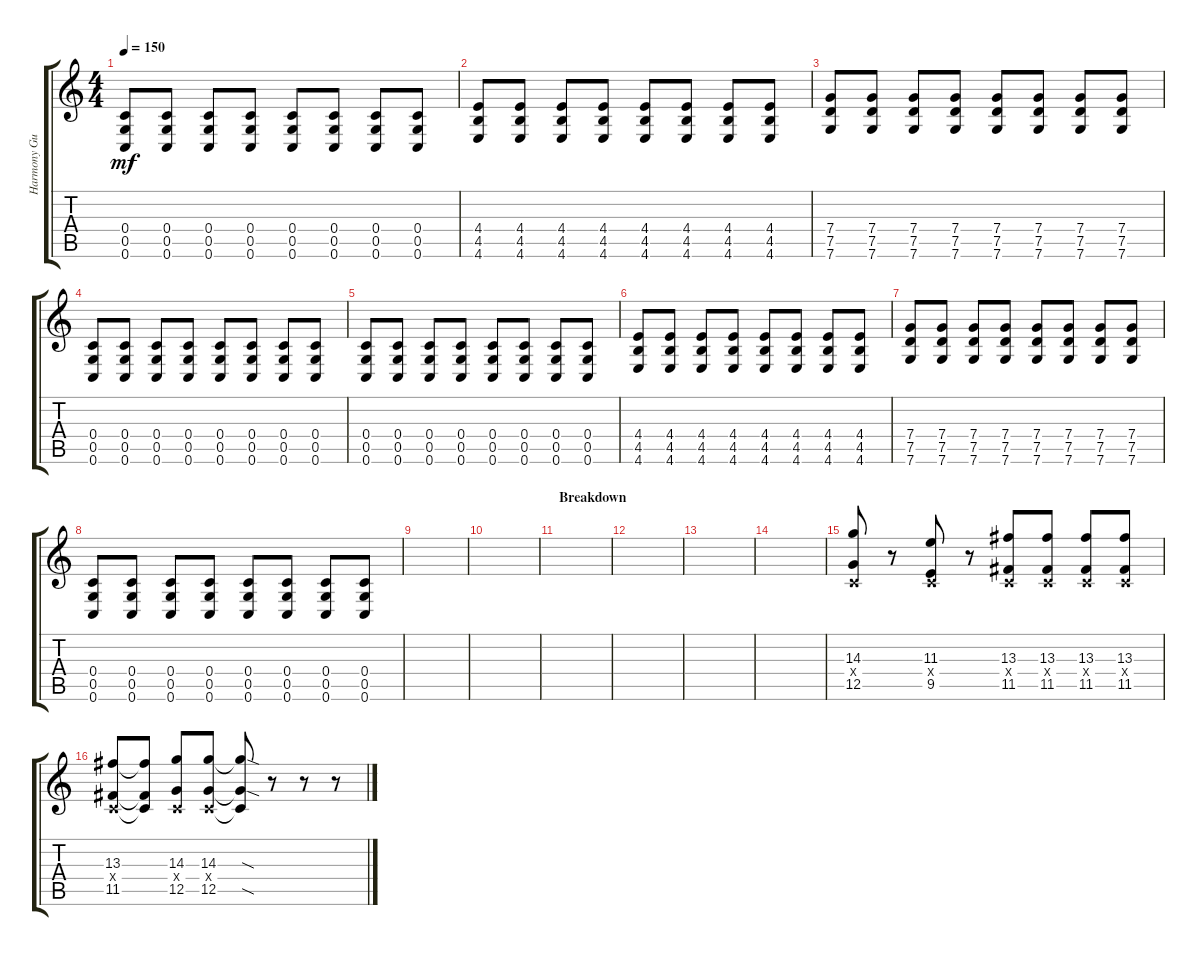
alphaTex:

\track ("Harmony Guitar" "Harmony Gu") {instrument distortionguitar}
\staff {score tabs}
\tuning (D4 A3 F3 C3 G2 C2) {hide}
\ts (4 4)
\tempo 150
\clef g2
\ks c
(0.4 0.5 0.6).8{dy mf} (0.4 0.5 0.6).8 (0.4 0.5 0.6).8 (0.4 0.5 0.6).8 (0.4 0.5 0.6).8 (0.4 0.5 0.6).8 (0.4 0.5 0.6).8 (0.4 0.5 0.6).8 |
(4.4 4.5 4.6).8 (4.4 4.5 4.6).8 (4.4 4.5 4.6).8 (4.4 4.5 4.6).8 (4.4 4.5 4.6).8 (4.4 4.5 4.6).8 (4.4 4.5 4.6).8 (4.4 4.5 4.6).8 |
(7.4 7.5 7.6).8 (7.4 7.5 7.6).8 (7.4 7.5 7.6).8 (7.4 7.5 7.6).8 (7.4 7.5 7.6).8 (7.4 7.5 7.6).8 (7.4 7.5 7.6).8 (7.4 7.5 7.6).8 |
(0.4 0.5 0.6).8 (0.4 0.5 0.6).8 (0.4 0.5 0.6).8 (0.4 0.5 0.6).8 (0.4 0.5 0.6).8 (0.4 0.5 0.6).8 (0.4 0.5 0.6).8 (0.4 0.5 0.6).8 |
(0.4 0.5 0.6).8 (0.4 0.5 0.6).8 (0.4 0.5 0.6).8 (0.4 0.5 0.6).8 (0.4 0.5 0.6).8 (0.4 0.5 0.6).8 (0.4 0.5 0.6).8 (0.4 0.5 0.6).8 |
(4.4 4.5 4.6).8 (4.4 4.5 4.6).8 (4.4 4.5 4.6).8 (4.4 4.5 4.6).8 (4.4 4.5 4.6).8 (4.4 4.5 4.6).8 (4.4 4.5 4.6).8 (4.4 4.5 4.6).8 |
(7.4 7.5 7.6).8 (7.4 7.5 7.6).8 (7.4 7.5 7.6).8 (7.4 7.5 7.6).8 (7.4 7.5 7.6).8 (7.4 7.5 7.6).8 (7.4 7.5 7.6).8 (7.4 7.5 7.6).8 |
(0.4 0.5 0.6).8 (0.4 0.5 0.6).8 (0.4 0.5 0.6).8 (0.4 0.5 0.6).8 (0.4 0.5 0.6).8 (0.4 0.5 0.6).8 (0.4 0.5 0.6).8 (0.4 0.5 0.6).8 |
|
|
\section ("" "Breakdown")
|
|
|
|
(14.3 0.4{x} 12.5).8 r.8 (11.3 0.4{x} 9.5).8 r.8 (13.3 0.4{x} 11.5).8 (13.3 0.4{x} 11.5).8 (13.3 0.4{x} 11.5).8 (13.3 0.4{x} 11.5).8 |
(13.3 0.4{x} 11.5).8 (13.3{t} 0.4{t} 11.5{t}).8 (14.3 0.4{x} 12.5).8 (14.3 0.4{x} 12.5).8 (14.3{sod t} 0.4{t} 12.5{sod t}).8 r.8 r.8 r.8
